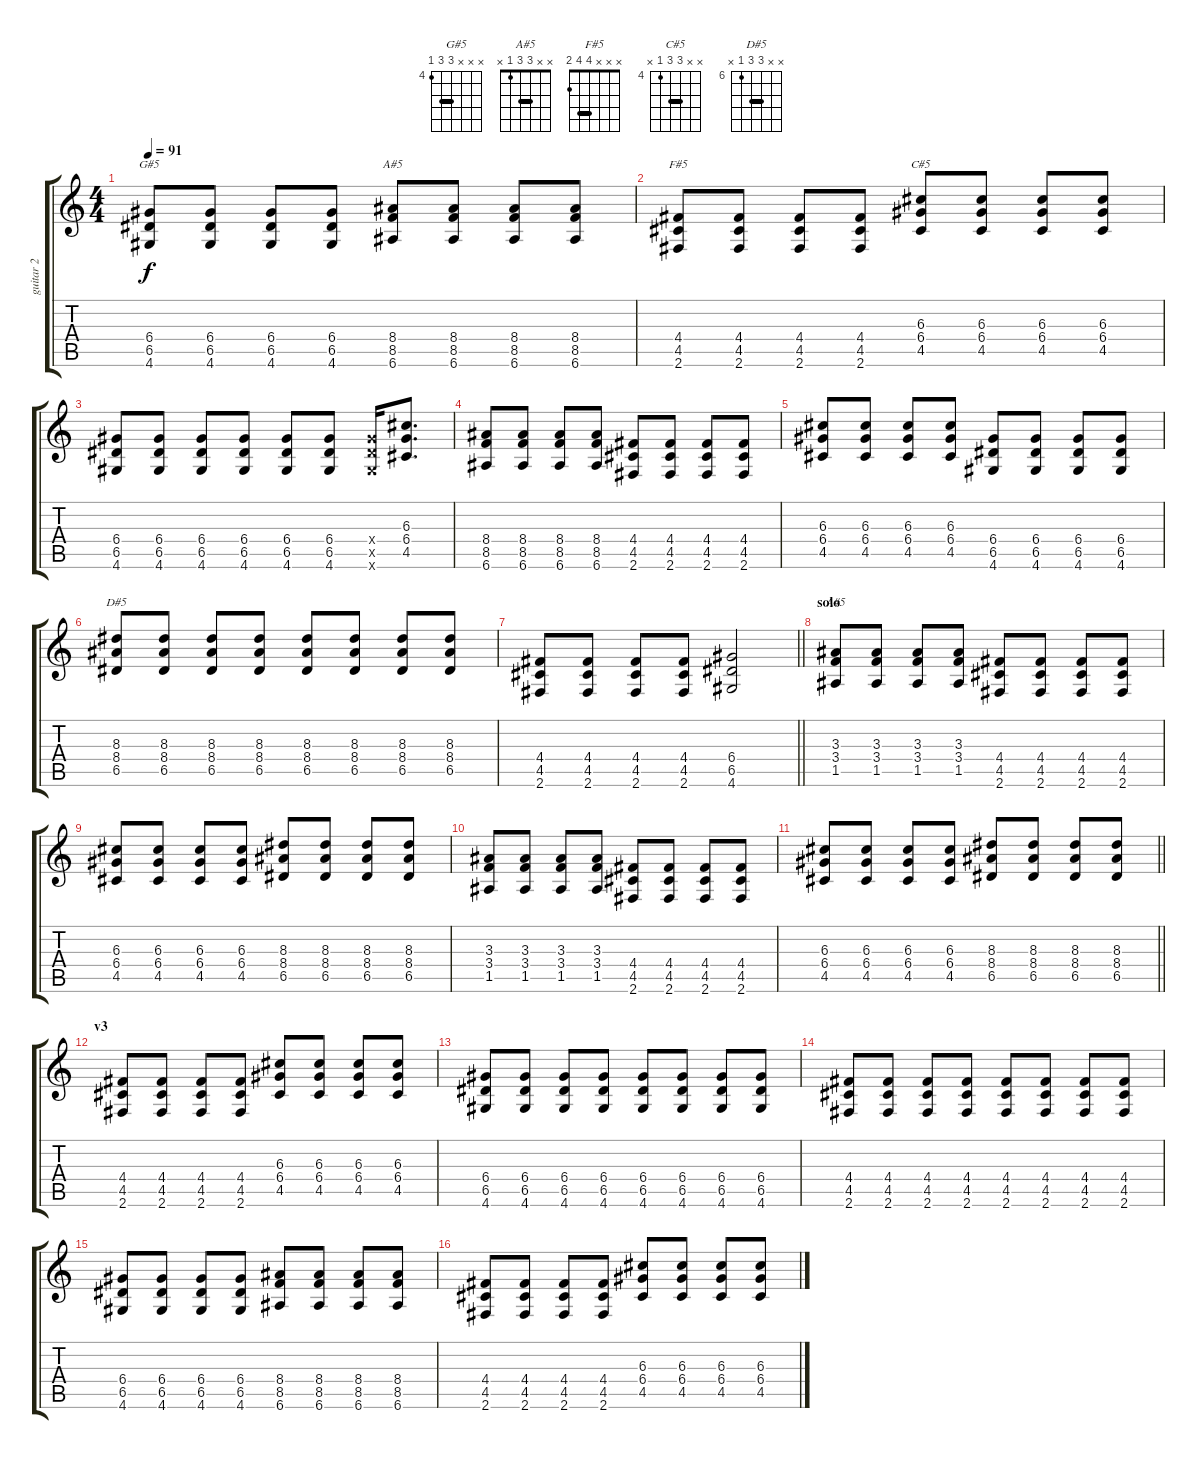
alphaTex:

\track ("guitar 2" "guitar 2") {instrument overdrivenguitar}
\staff {score tabs}
\tuning (E4 B3 G3 D3 A2 E2) {hide}
\chord ("G#5" x x x 6 6 4) {firstfret 4 barre 6}
\chord ("A#5" x x x 8 8 6) {firstfret 6 barre 8}
\chord ("F#5" x x x 4 4 2) {barre 4}
\chord ("C#5" x x 6 6 4 x) {firstfret 4 barre 6}
\chord ("D#5" x x 8 8 6 x) {firstfret 6 barre 8}
\chord ("A#5" x x 3 3 1 x) {barre 3}
\ts (4 4)
\tempo 91
\clef g2
\ks c
(6.4 6.5 4.6).8{ch "G#5" dy f} (6.4 6.5 4.6).8 (6.4 6.5 4.6).8 (6.4 6.5 4.6).8 (8.4 8.5 6.6).8{ch "A#5"} (8.4 8.5 6.6).8 (8.4 8.5 6.6).8 (8.4 8.5 6.6).8 |
(4.4 4.5 2.6).8{ch "F#5"} (4.4 4.5 2.6).8 (4.4 4.5 2.6).8 (4.4 4.5 2.6).8 (6.3 6.4 4.5).8{ch "C#5"} (6.3 6.4 4.5).8 (6.3 6.4 4.5).8 (6.3 6.4 4.5).8 |
(6.4 6.5 4.6).8 (6.4 6.5 4.6).8 (6.4 6.5 4.6).8 (6.4 6.5 4.6).8 (6.4 6.5 4.6).8 (6.4 6.5 4.6).8 (6.4{x} 6.5{x} 4.6{x}).16 (6.3 6.4 4.5).8{d} |
(8.4 8.5 6.6).8 (8.4 8.5 6.6).8 (8.4 8.5 6.6).8 (8.4 8.5 6.6).8 (4.4 4.5 2.6).8 (4.4 4.5 2.6).8 (4.4 4.5 2.6).8 (4.4 4.5 2.6).8 |
(6.3 6.4 4.5).8 (6.3 6.4 4.5).8 (6.3 6.4 4.5).8 (6.3 6.4 4.5).8 (6.4 6.5 4.6).8 (6.4 6.5 4.6).8 (6.4 6.5 4.6).8 (6.4 6.5 4.6).8 |
(8.3 8.4 6.5).8{ch "D#5"} (8.3 8.4 6.5).8 (8.3 8.4 6.5).8 (8.3 8.4 6.5).8 (8.3 8.4 6.5).8 (8.3 8.4 6.5).8 (8.3 8.4 6.5).8 (8.3 8.4 6.5).8 |
\barLineRight lightlight
(4.4 4.5 2.6).8 (4.4 4.5 2.6).8 (4.4 4.5 2.6).8 (4.4 4.5 2.6).8 (6.4 6.5 4.6).2 |
\section ("" "solo")
(3.3 3.4 1.5).8{ch "A#5"} (3.3 3.4 1.5).8 (3.3 3.4 1.5).8 (3.3 3.4 1.5).8 (4.4 4.5 2.6).8 (4.4 4.5 2.6).8 (4.4 4.5 2.6).8 (4.4 4.5 2.6).8 |
(6.3 6.4 4.5).8 (6.3 6.4 4.5).8 (6.3 6.4 4.5).8 (6.3 6.4 4.5).8 (8.3 8.4 6.5).8 (8.3 8.4 6.5).8 (8.3 8.4 6.5).8 (8.3 8.4 6.5).8 |
(3.3 3.4 1.5).8 (3.3 3.4 1.5).8 (3.3 3.4 1.5).8 (3.3 3.4 1.5).8 (4.4 4.5 2.6).8 (4.4 4.5 2.6).8 (4.4 4.5 2.6).8 (4.4 4.5 2.6).8 |
\barLineRight lightlight
(6.3 6.4 4.5).8 (6.3 6.4 4.5).8 (6.3 6.4 4.5).8 (6.3 6.4 4.5).8 (8.3 8.4 6.5).8 (8.3 8.4 6.5).8 (8.3 8.4 6.5).8 (8.3 8.4 6.5).8 |
\section ("" "v3")
(4.4 4.5 2.6).8 (4.4 4.5 2.6).8 (4.4 4.5 2.6).8 (4.4 4.5 2.6).8 (6.3 6.4 4.5).8 (6.3 6.4 4.5).8 (6.3 6.4 4.5).8 (6.3 6.4 4.5).8 |
(6.4 6.5 4.6).8 (6.4 6.5 4.6).8 (6.4 6.5 4.6).8 (6.4 6.5 4.6).8 (6.4 6.5 4.6).8 (6.4 6.5 4.6).8 (6.4 6.5 4.6).8 (6.4 6.5 4.6).8 |
(4.4 4.5 2.6).8 (4.4 4.5 2.6).8 (4.4 4.5 2.6).8 (4.4 4.5 2.6).8 (4.4 4.5 2.6).8 (4.4 4.5 2.6).8 (4.4 4.5 2.6).8 (4.4 4.5 2.6).8 |
(6.4 6.5 4.6).8 (6.4 6.5 4.6).8 (6.4 6.5 4.6).8 (6.4 6.5 4.6).8 (8.4 8.5 6.6).8 (8.4 8.5 6.6).8 (8.4 8.5 6.6).8 (8.4 8.5 6.6).8 |
(4.4 4.5 2.6).8 (4.4 4.5 2.6).8 (4.4 4.5 2.6).8 (4.4 4.5 2.6).8 (6.3 6.4 4.5).8 (6.3 6.4 4.5).8 (6.3 6.4 4.5).8 (6.3 6.4 4.5).8
